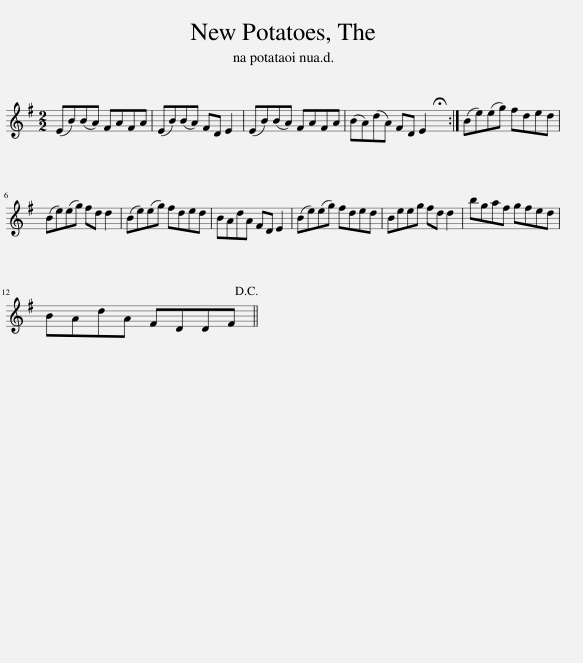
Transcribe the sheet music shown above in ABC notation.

X:1
L:1/8
M:2/2
I:linebreak $
K:Emin
V:1 treble
V:1
 (EB)(BA) FAFA | (EB)(BA) FD E2 | (EB)(BA) FAFA | (BA)(dA) FD E2 !fermata!x :| (Be)(eg) fded |$ %5
 (Be)(eg) fd d2 | (Be)(eg) fded | BAdA FD E2 | (Be)(eg) fded | Beeg fd d2 | %10
 bgaf gfed |$ BAdA FDDF!D.C.! || %12
